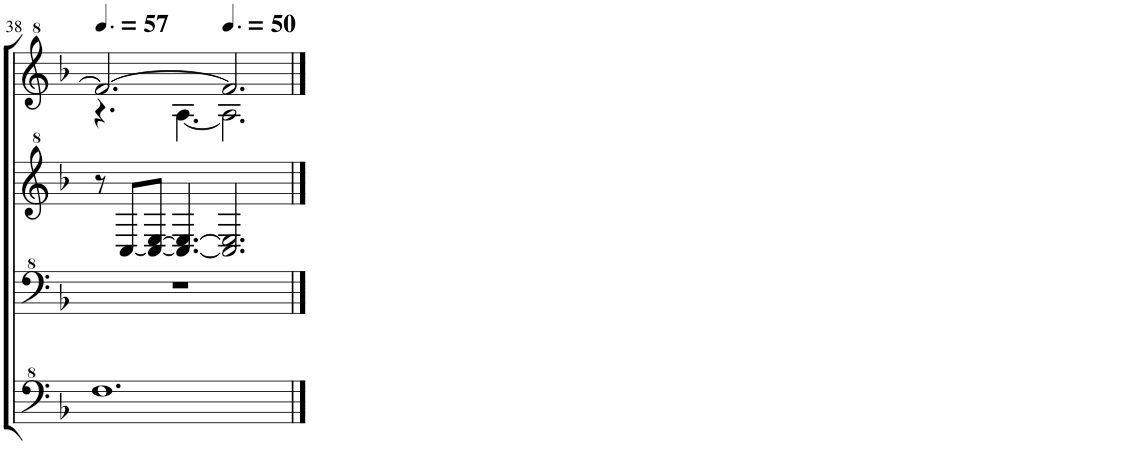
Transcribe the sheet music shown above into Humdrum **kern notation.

**kern	**kern	**kern	**kern
*part1	*part1	*part1	*part1
*staff4	*staff3	*staff2	*staff1
*I"Model III	*	*	*
!!LO:PB:g=z
*clefF^4	*clefF^4	*clefG^2	*clefG^2
*k[b-]	*k[b-]	*k[b-]	*k[b-]
*M12/8	*M12/8	*M12/8	*M12/8
*MM86	*MM86	*MM86	*MM86
=38	=38	=38	=38
*	*	*	*^
1.f	1.r	8r	2.ff/_	4.r
.	.	[8c/L	.	.
.	.	8c/_ [8e/J	.	.
.	.	4.c/_ 4.e/_	.	[4.a\
*	*	*	*MM75	*
.	.	2.c/] 2.e/]	2.ff/]	2.a\]
*	*	*	*v	*v
==	==	==	==
*-	*-	*-	*-
